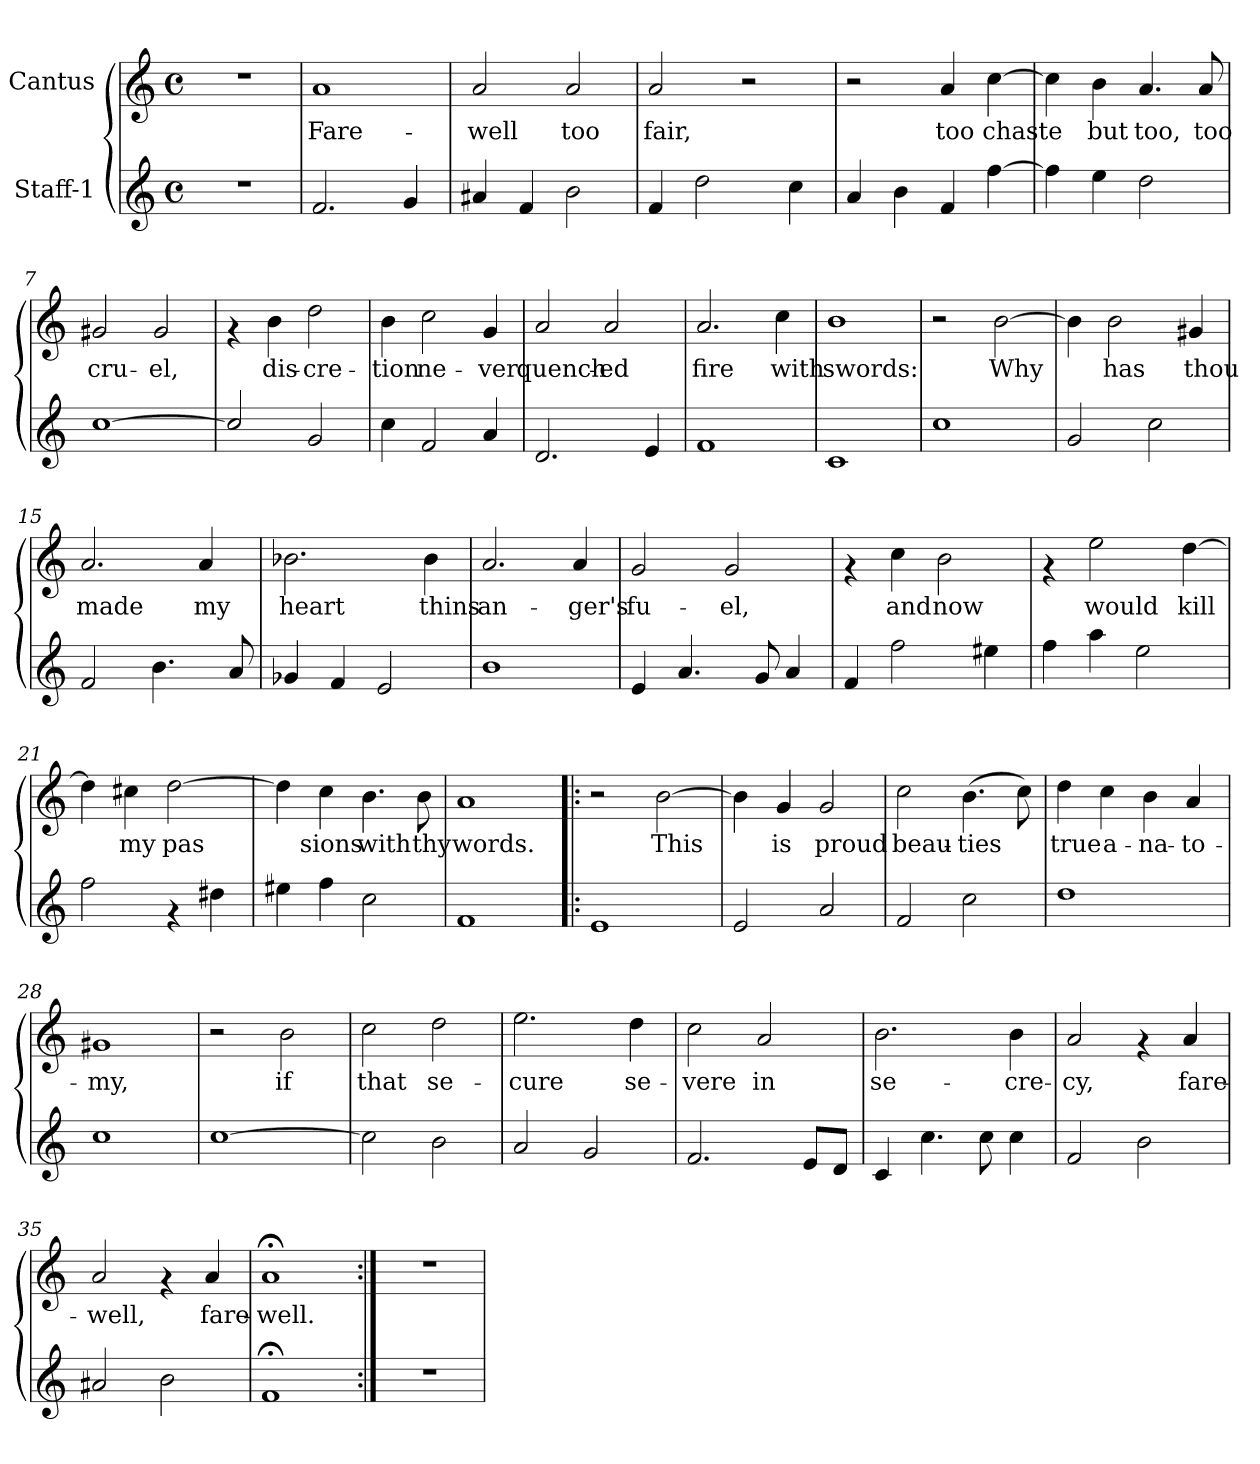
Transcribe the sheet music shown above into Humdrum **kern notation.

**kern	**kern	**text
*part2	*part1	*part1
*staff2	*staff1	*staff1
*I"Staff-1	*I"Cantus	*
!!LO:PB:g=z
*stria5	*stria5	*
*clefG2	*clefG2	*
*M4/4	*M4/4	*
*met(c)	*met(c)	*
=1	=1	=1
1r	1r	.
=2	=2	=2
*	*MM144	*
!	!	!LO:LY:b:cj
2.f/	1a	Fare-
4g/	.	.
=3	=3	=3
!	!	!LO:LY:b:cj
4a#X/	2a/	-well
4f/	.	.
!	!	!LO:LY:b:cj
2b\	2a/	too
=4	=4	=4
!	!	!LO:LY:b:cj
4f/	2a/	fair,
2dd\	.	.
.	2r	.
4cc\	.	.
=5	=5	=5
4a/	2r	.
4b\	.	.
!	!	!LO:LY:b:cj
4f/	4a/	too
!	!	!LO:LY:b:cj
[>4ff\	[>4cc\	chaste
=6	=6	=6
!	!	!LO:LY:b:cj
4ff\]	4cc\]	.
!	!	!LO:LY:b:cj
4ee\	4b\	but
!	!	!LO:LY:b:cj
2dd\	4.a/	too,
!	!	!LO:LY:b:cj
.	8a/	too
!!LO:LB:g=z
=7	=7	=7
!	!	!LO:LY:b:cj
[>1cc	2g#X/	cru-
!	!	!LO:LY:b:cj
.	2g#/	-el,
=8	=8	=8
2cc/]	4rf	.
!	!	!LO:LY:b:cj
.	4b\	dis-
!	!	!LO:LY:b:cj
2g/	2dd\	-cre-
=9	=9	=9
!	!	!LO:LY:b:cj
4cc\	4b\	-tion
!	!	!LO:LY:b:cj
2f/	2cc\	ne-
!	!	!LO:LY:b:cj
4a/	4g/	-ver
=10	=10	=10
!	!	!LO:LY:b:cj
2.d/	2a/	quench-
!	!	!LO:LY:b:cj
.	2a/	-ed
4e/	.	.
=11	=11	=11
!	!	!LO:LY:b:cj
1f	2.a/	fire
!	!	!LO:LY:b:cj
.	4cc\	with
=12	=12	=12
!	!	!LO:LY:b:cj
1c	1b	swords:
=13	=13	=13
1cc	2r	.
!	!	!LO:LY:b:cj
.	[>2b\	Why
!!LO:LB:g=z
=14	=14	=14
!	!	!LO:LY:b:cj
2g/	4b\]	.
!	!	!LO:LY:b:cj
.	2b\	has
2cc\	.	.
!	!	!LO:LY:b:cj
.	4g#X/	thou
=15	=15	=15
!	!	!LO:LY:b:cj
2f/	2.a/	made
4.b\	.	.
!	!	!LO:LY:b:cj
.	4a/	my
8a/	.	.
=16	=16	=16
!	!	!LO:LY:b:cj
4g-X/	2.b-X\	heart
4f/	.	.
2e/	.	.
!	!	!LO:LY:b:cj
.	4b-\	thins
=17	=17	=17
!	!	!LO:LY:b:cj
1b	2.a/	an-
!	!	!LO:LY:b:cj
.	4a/	-ger's
=18	=18	=18
!	!	!LO:LY:b:cj
4e/	2g/	fu-
4.a/	.	.
!	!	!LO:LY:b:cj
.	2g/	-el,
8g/	.	.
4a/	.	.
=19	=19	=19
4f/	4rf	.
!	!	!LO:LY:b:cj
2ff\	4cc\	and
!	!	!LO:LY:b:cj
.	2b\	now
4ee#X\	.	.
=20	=20	=20
4ff\	4rf	.
!	!	!LO:LY:b:cj
4aa\	2ee\	would
2ee\	.	.
!	!	!LO:LY:b:cj
.	[>4dd\	kill
!!LO:LB:g=z
=21	=21	=21
!	!	!LO:LY:b:cj
2ff\	4dd\]	.
!	!	!LO:LY:b:cj
.	4cc#X\	my
!	!	!LO:LY:b:cj
4rf	[>2dd\	pas-
4dd#X\	.	.
=22	=22	=22
!	!	!LO:LY:b:cj
4ee#X\	4dd\]	-
!	!	!LO:LY:b:cj
4ff\	4cc\	sions
!	!	!LO:LY:b:cj
2cc\	4.b\	with
!	!	!LO:LY:b:cj
.	8b\	thy
=23	=23	=23
!	!	!LO:LY:b:cj
1f	1a	words.
=24!|:	=24!|:	=24!|:
1e	2r	.
!	!	!LO:LY:b:cj
.	[>2b\	This
!!LO:LB:g=z
=25	=25	=25
!	!	!LO:LY:b:cj
2e/	4b\]	.
!	!	!LO:LY:b:cj
.	4g/	is
!	!	!LO:LY:b:cj
2a/	2g/	proud
=26	=26	=26
!	!	!LO:LY:b:cj
2f/	2cc\	beau-
!	!	!LO:LY:b:cj
2cc\	(>4.b\	-ties
!	!	!LO:LY:b:cj
.	8cc\)	.
=27	=27	=27
!	!	!LO:LY:b:cj
1dd	4dd\	true
!	!	!LO:LY:b:cj
.	4cc\	a-
!	!	!LO:LY:b:cj
.	4b\	-na-
!	!	!LO:LY:b:cj
.	4a/	-to-
=28	=28	=28
!	!	!LO:LY:b:cj
1cc	1g#X	-my,
=29	=29	=29
[>1cc	2r	.
!	!	!LO:LY:b:cj
.	2b\	if
=30	=30	=30
!	!	!LO:LY:b:cj
2cc\]	2cc\	that
!	!	!LO:LY:b:cj
2b\	2dd\	se-
=31	=31	=31
!	!	!LO:LY:b:cj
2a/	2.ee\	-cure
2g/	.	.
!	!	!LO:LY:b:cj
.	4dd\	se-
!!LO:LB:g=z
=32	=32	=32
!	!	!LO:LY:b:cj
2.f/	2cc\	-vere
!	!	!LO:LY:b:cj
.	2a/	in
8e/L	.	.
8d/J	.	.
=33	=33	=33
!	!	!LO:LY:b:cj
4c/	2.b\	se-
4.cc\	.	.
8cc\	.	.
!	!	!LO:LY:b:cj
4cc\	4b\	-cre-
=34	=34	=34
!	!	!LO:LY:b:cj
2f/	2a/	-cy,
2b\	4rf	.
!	!	!LO:LY:b:cj
.	4a/	fare-
=35	=35	=35
!	!	!LO:LY:b:cj
2a#X/	2a/	-well,
2b\	4rf	.
!	!	!LO:LY:b:cj
.	4a/	fare-
=36	=36	=36
!	!	!LO:LY:b:cj
1f;<	1a;<	-well.
=37:|!	=37:|!	=37:|!
1r	1r	.
=	=	=
*-	*-	*-
